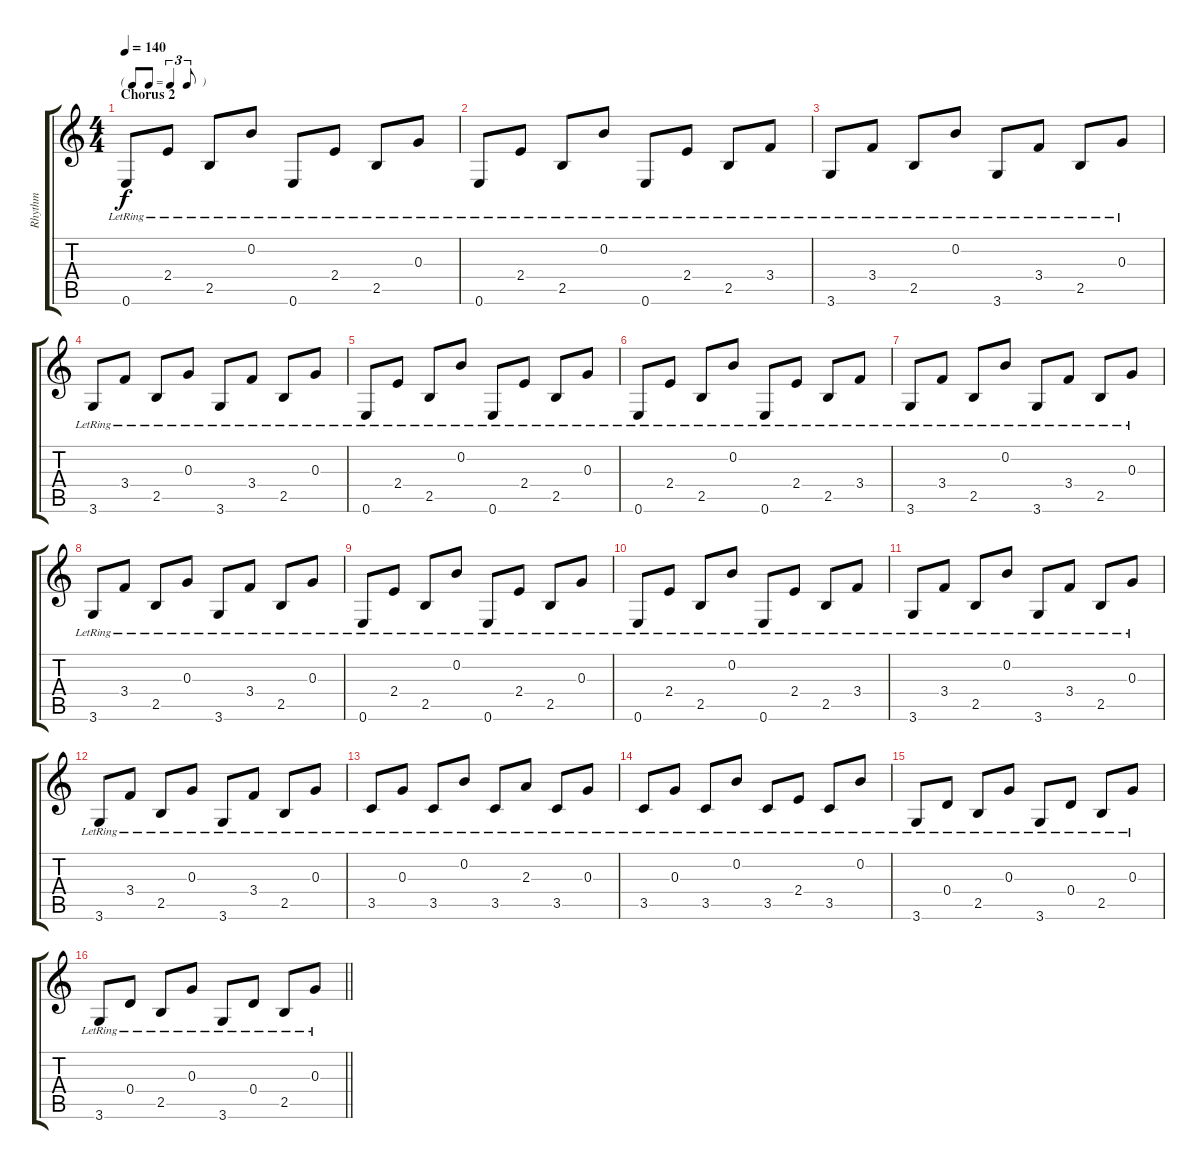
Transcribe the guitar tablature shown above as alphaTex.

\track ("Rhythm" "Rhythm") {instrument electricguitarjazz}
\staff {score tabs}
\tuning (E4 B3 G3 D3 A2 E2) {hide}
\ts (4 4)
\tf triplet8th
\section ("" "Chorus 2")
\tempo 140
\clef g2
\ks c
0.6{lr}.8{dy f} 2.4{lr}.8 2.5{lr}.8 0.2{lr}.8 0.6{lr}.8 2.4{lr}.8 2.5{lr}.8 0.3{lr}.8 |
0.6{lr}.8 2.4{lr}.8 2.5{lr}.8 0.2{lr}.8 0.6{lr}.8 2.4{lr}.8 2.5{lr}.8 3.4{lr}.8 |
3.6{lr}.8 3.4{lr}.8 2.5{lr}.8 0.2{lr}.8 3.6{lr}.8 3.4{lr}.8 2.5{lr}.8 0.3{lr}.8 |
3.6{lr}.8 3.4{lr}.8 2.5{lr}.8 0.3{lr}.8 3.6{lr}.8 3.4{lr}.8 2.5{lr}.8 0.3{lr}.8 |
0.6{lr}.8 2.4{lr}.8 2.5{lr}.8 0.2{lr}.8 0.6{lr}.8 2.4{lr}.8 2.5{lr}.8 0.3{lr}.8 |
0.6{lr}.8 2.4{lr}.8 2.5{lr}.8 0.2{lr}.8 0.6{lr}.8 2.4{lr}.8 2.5{lr}.8 3.4{lr}.8 |
3.6{lr}.8 3.4{lr}.8 2.5{lr}.8 0.2{lr}.8 3.6{lr}.8 3.4{lr}.8 2.5{lr}.8 0.3{lr}.8 |
3.6{lr}.8 3.4{lr}.8 2.5{lr}.8 0.3{lr}.8 3.6{lr}.8 3.4{lr}.8 2.5{lr}.8 0.3{lr}.8 |
0.6{lr}.8 2.4{lr}.8 2.5{lr}.8 0.2{lr}.8 0.6{lr}.8 2.4{lr}.8 2.5{lr}.8 0.3{lr}.8 |
0.6{lr}.8 2.4{lr}.8 2.5{lr}.8 0.2{lr}.8 0.6{lr}.8 2.4{lr}.8 2.5{lr}.8 3.4{lr}.8 |
3.6{lr}.8 3.4{lr}.8 2.5{lr}.8 0.2{lr}.8 3.6{lr}.8 3.4{lr}.8 2.5{lr}.8 0.3{lr}.8 |
3.6{lr}.8 3.4{lr}.8 2.5{lr}.8 0.3{lr}.8 3.6{lr}.8 3.4{lr}.8 2.5{lr}.8 0.3{lr}.8 |
3.5{lr}.8 0.3{lr}.8 3.5{lr}.8 0.2{lr}.8 3.5{lr}.8 2.3{lr}.8 3.5{lr}.8 0.3{lr}.8 |
3.5{lr}.8 0.3{lr}.8 3.5{lr}.8 0.2{lr}.8 3.5{lr}.8 2.4{lr}.8 3.5{lr}.8 0.2{lr}.8 |
3.6{lr}.8 0.4{lr}.8 2.5{lr}.8 0.3{lr}.8 3.6{lr}.8 0.4{lr}.8 2.5{lr}.8 0.3{lr}.8 |
\barLineRight lightlight
3.6{lr}.8 0.4{lr}.8 2.5{lr}.8 0.3{lr}.8 3.6{lr}.8 0.4{lr}.8 2.5{lr}.8 0.3{lr}.8
